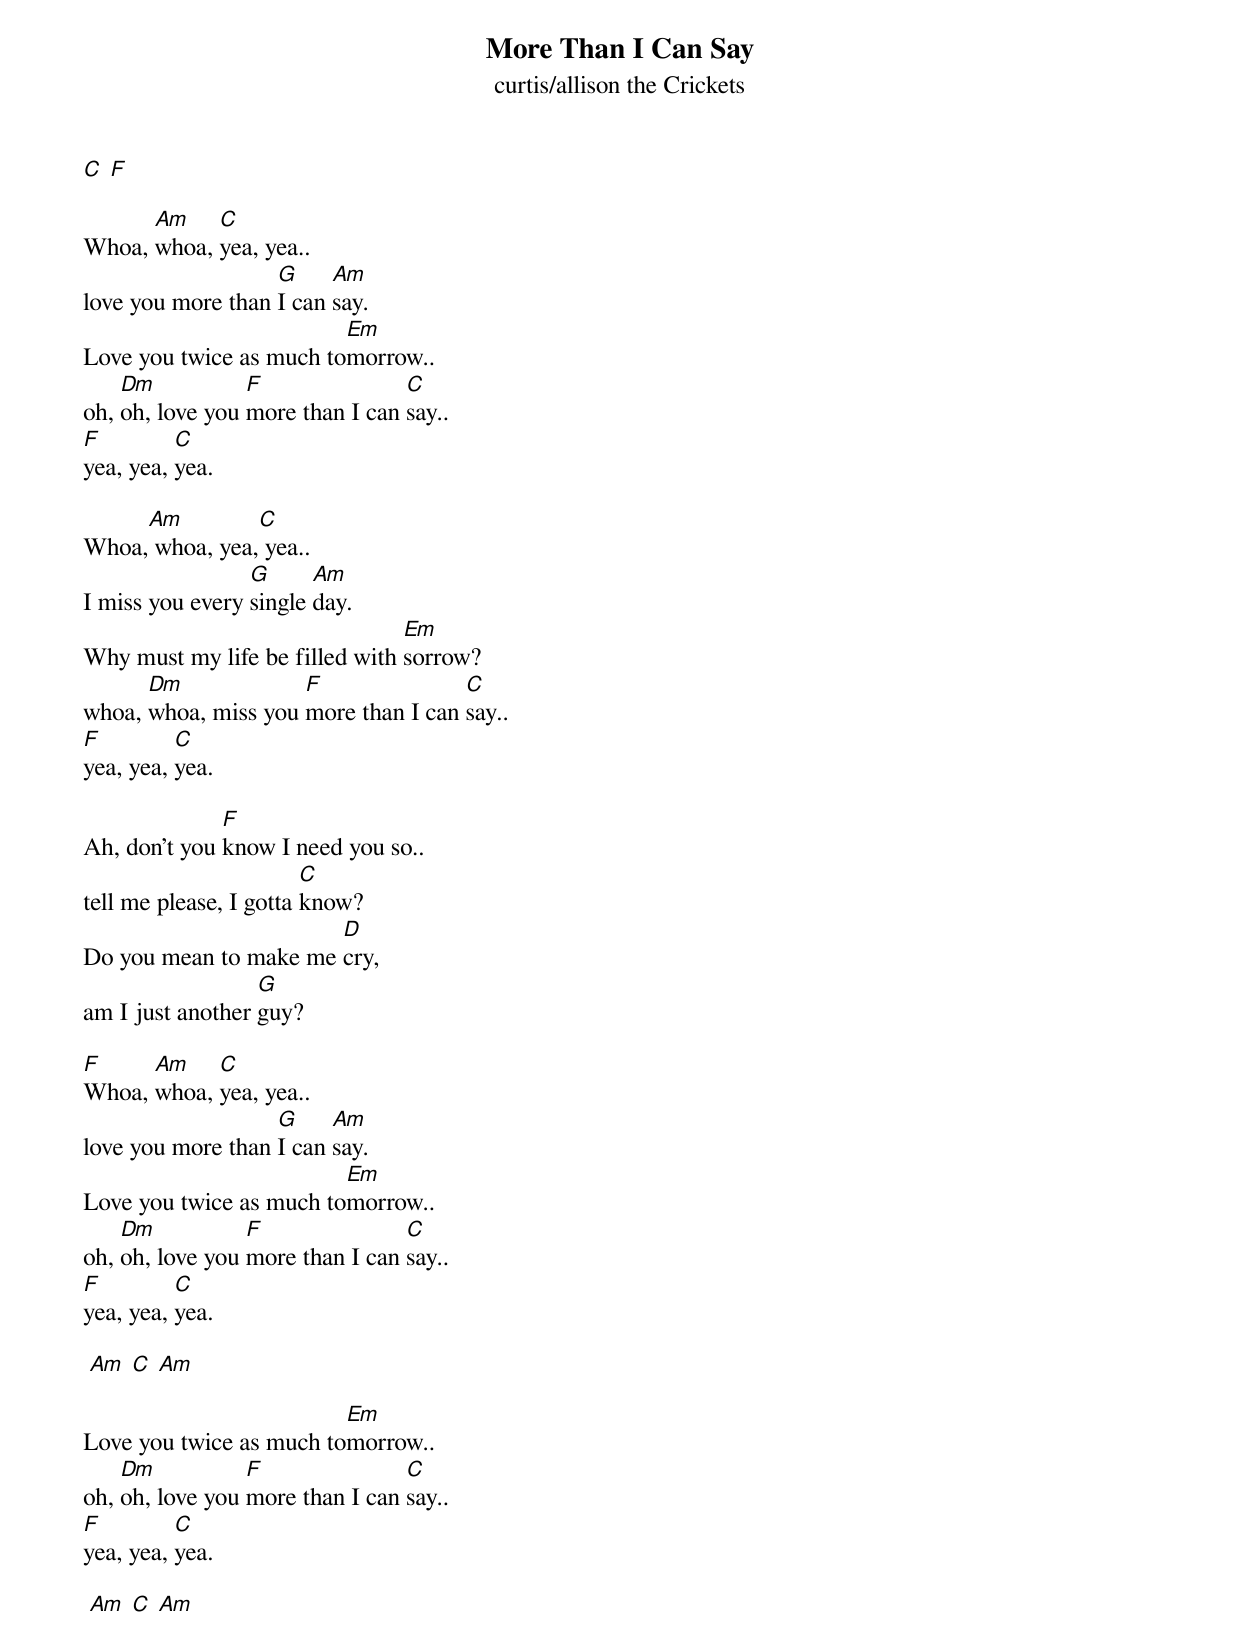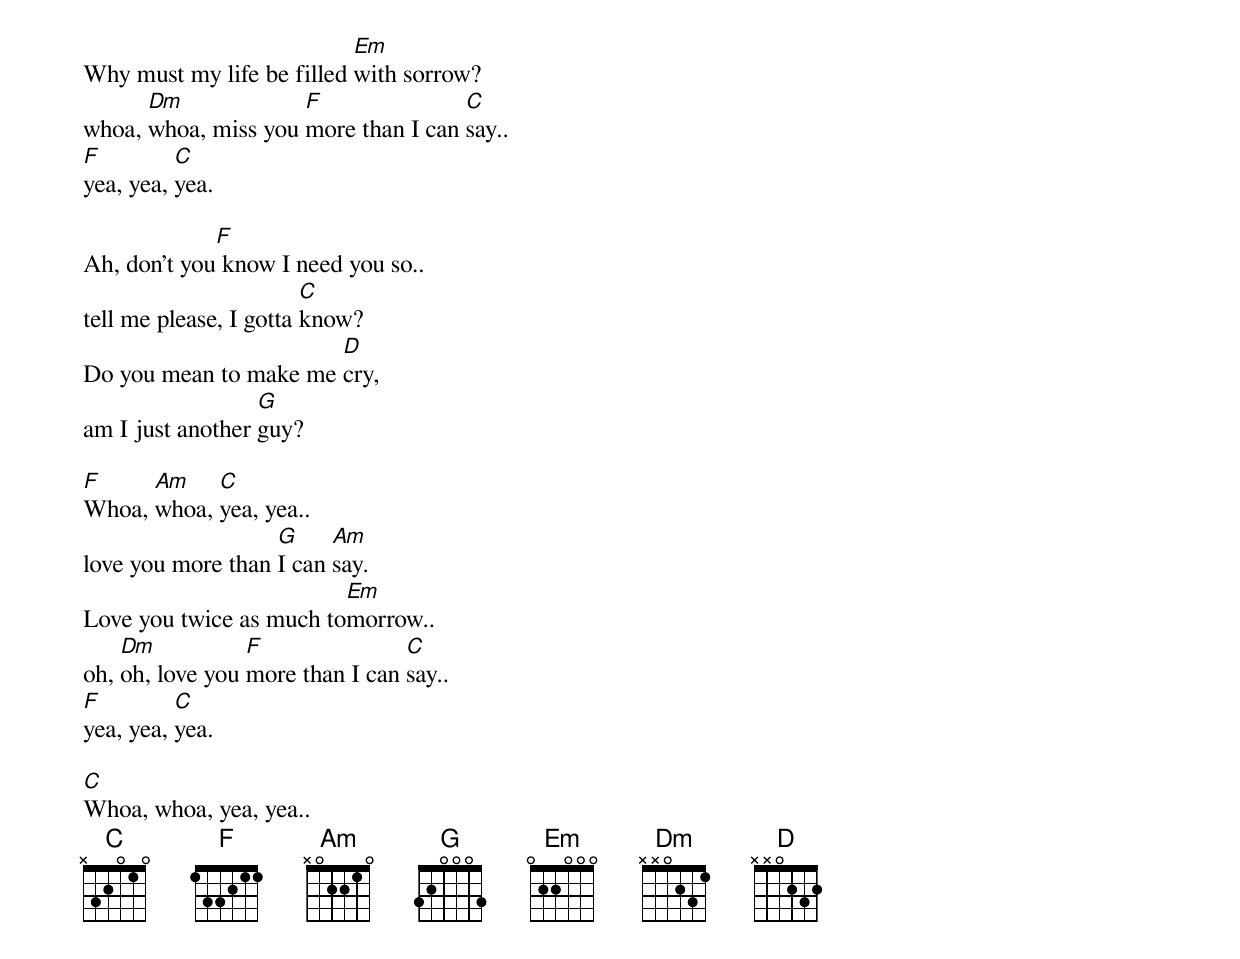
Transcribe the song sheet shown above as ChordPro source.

{title: More Than I Can Say}
{subtitle: curtis/allison the Crickets}
[C] [F]

Whoa, [Am]whoa, [C]yea, yea..
love you more than [G]I can [Am]say.
Love you twice as much to[Em]morrow..
oh, [Dm]oh, love you [F]more than I can [C]say..
[F]yea, yea, [C]yea.

Whoa,[Am] whoa, yea,[C] yea..
I miss you every [G]single [Am]day.
Why must my life be filled with [Em]sorrow?
whoa, [Dm]whoa, miss you [F]more than I can [C]say..
[F]yea, yea, [C]yea.

Ah, don't you [F]know I need you so..
tell me please, I gotta [C]know?
Do you mean to make me [D]cry,
am I just another [G]guy?

[F]Whoa, [Am]whoa, [C]yea, yea..
love you more than [G]I can [Am]say.
Love you twice as much to[Em]morrow..
oh, [Dm]oh, love you [F]more than I can [C]say..
[F]yea, yea, [C]yea.

 [Am] [C] [Am]

Love you twice as much to[Em]morrow..
oh, [Dm]oh, love you [F]more than I can [C]say..
[F]yea, yea, [C]yea.

 [Am] [C] [Am]

Why must my life be filled [Em]with sorrow?
whoa, [Dm]whoa, miss you [F]more than I can [C]say..
[F]yea, yea, [C]yea.

Ah, don't you[F] know I need you so..
tell me please, I gotta [C]know?
Do you mean to make me [D]cry,
am I just another [G]guy?

[F]Whoa, [Am]whoa, [C]yea, yea..
love you more than [G]I can [Am]say.
Love you twice as much to[Em]morrow..
oh, [Dm]oh, love you [F]more than I can [C]say..
[F]yea, yea, [C]yea.

[C]Whoa, whoa, yea, yea..
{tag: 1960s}
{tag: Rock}
